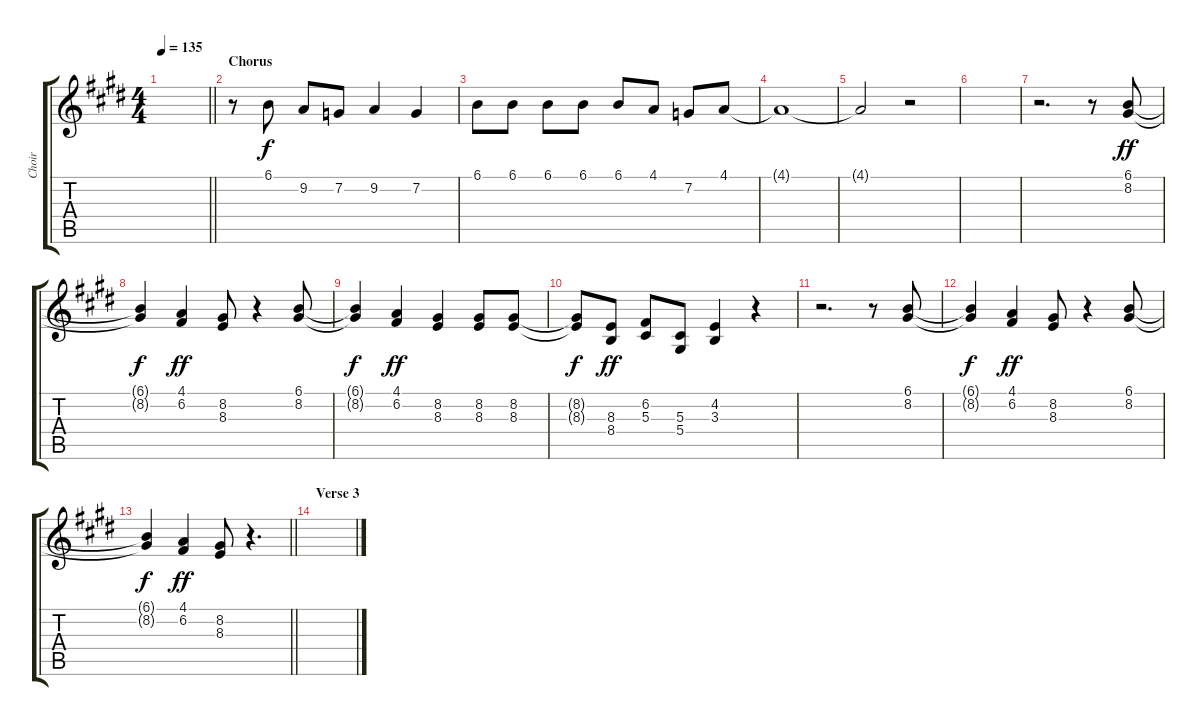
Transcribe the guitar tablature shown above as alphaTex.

\track ("Choir" "Choir") {mute instrument choiraahs}
\staff {score tabs}
\tuning (F4 C4 Ab3 Eb3 Bb2 F2) {hide}
\ts (4 4)
\tempo 135
\clef g2
\barLineRight lightlight
\ks e
|
\section ("" "Chorus")
r.8 6.1.8 9.2.8 7.2.8 9.2.4 7.2.4 |
6.1.8 6.1.8 6.1.8 6.1.8 6.1.8 4.1.8 7.2.8 4.1.8 |
4.1{t}.1{dy f} |
4.1{t}.2 r.2 |
|
r.2{d} r.8 (6.1 8.2).8{dy ff} |
(6.1{t} 8.2{t}).4{dy f} (4.1 6.2).4{dy ff} (8.2 8.3).8 r.4 (6.1 8.2).8 |
(6.1{t} 8.2{t}).4{dy f} (4.1 6.2).4{dy ff} (8.2 8.3).4 (8.2 8.3).8 (8.2 8.3).8 |
(8.2{t} 8.3{t}).8{dy f} (8.3 8.4).8{dy ff} (6.2 5.3).8 (5.3 5.4).8 (4.2 3.3).4 r.4 |
r.2{d} r.8 (6.1 8.2).8 |
(6.1{t} 8.2{t}).4{dy f} (4.1 6.2).4{dy ff} (8.2 8.3).8 r.4 (6.1 8.2).8 |
\barLineRight lightlight
(6.1{t} 8.2{t}).4{dy f} (4.1 6.2).4{dy ff} (8.2 8.3).8 r.4{d} |
\section ("" "Verse 3")
